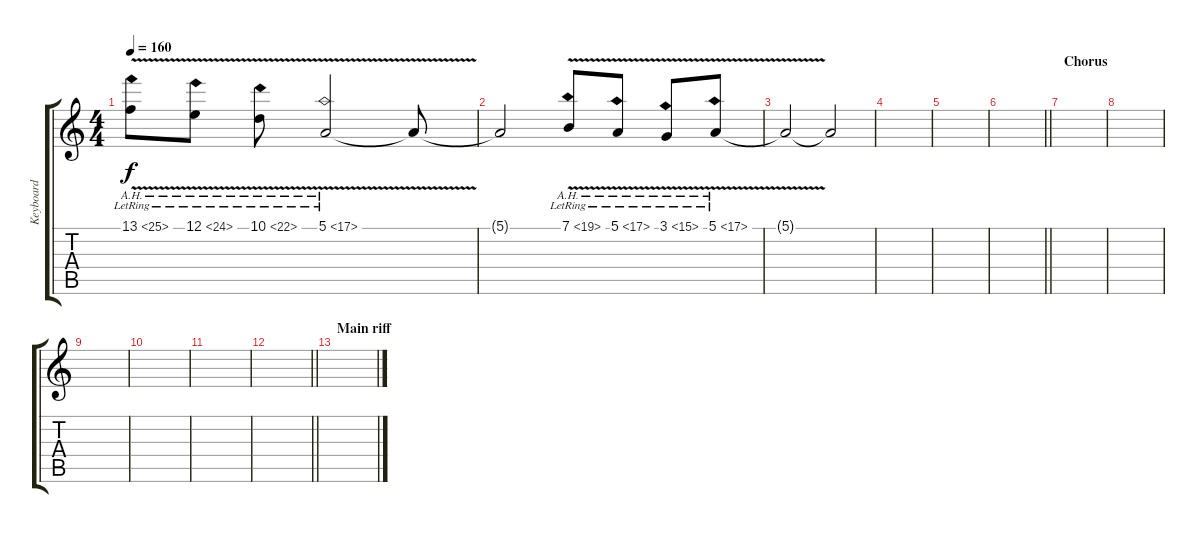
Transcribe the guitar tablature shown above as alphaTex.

\track ("Keyboard" "Keyboard") {instrument electricpiano1}
\staff {score tabs}
\tuning (E4 B3 G3 D3 A2 E2) {hide}
\ts (4 4)
\tempo 160
\clef g2
\ks c
13.1{ah 12 v lr}.8{dy f} 12.1{ah 12 v lr}.8 10.1{ah 12 v lr}.8 5.1{ah 12 v lr}.2 5.1{t}.8 |
5.1{t}.2 7.1{ah 12 v lr}.8 5.1{ah 12 v lr}.8 3.1{ah 12 v lr}.8 5.1{ah 12 v lr}.8 |
5.1{t}.2 5.1{t}.2 |
|
|
\barLineRight lightlight
|
\section ("" "Chorus")
|
|
|
|
|
\barLineRight lightlight
|
\section ("" "Main riff")
